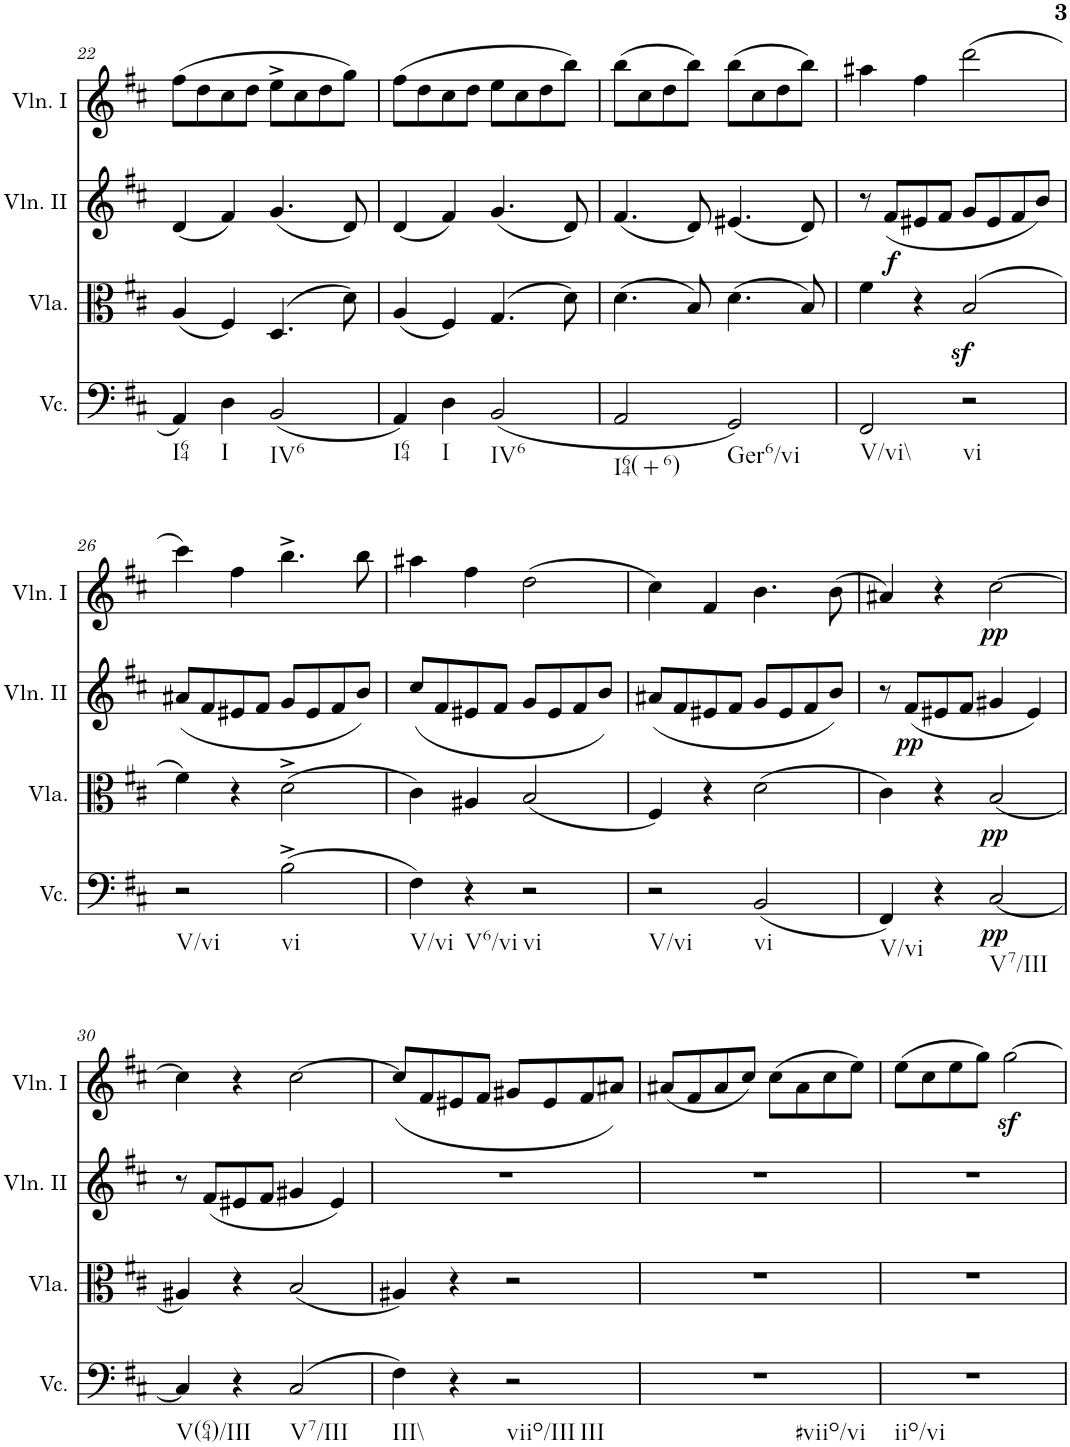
**kern	**dynam	**kern	**dynam	**kern	**dynam	**kern	**dynam
*part4	*part4	*part3	*part3	*part2	*part2	*part1	*part1
*staff4	*staff4	*staff3	*staff3	*staff2	*staff2	*staff1	*staff1
*I"Violoncello	*	*I"Viola	*	*I"Violino II	*	*I"Violino I	*
*I'Vc.	*	*I'Vla.	*	*I'Vln. II	*	*I'Vln. I	*
!!LO:PB:g=z
*clefF4	*	*clefC3	*	*clefG2	*	*clefG2	*
*k[f#c#]	*	*k[f#c#]	*	*k[f#c#]	*	*k[f#c#]	*
*M4/4	*	*M4/4	*	*M4/4	*	*M4/4	*
*met(c)	*	*met(c)	*	*met(c)	*	*met(c)	*
=22	=22	=22	=22	=22	=22	=22	=22
!LO:TX:b:t=I64	!	!	!	!	!	!	!
4AA/	.	(4A/	.	(4d/	.	(8ff#\L	.
.	.	.	.	.	.	8dd\	.
!LO:TX:b:t=I	!	!	!	!	!	!	!
4D\	.	4F#/)	.	4f#/)	.	8cc#\	.
.	.	.	.	.	.	8dd\J	.
!LO:TX:b:t=IV6	!	!	!	!	!	!	!
(2BB/	.	(4.D/	.	(4.g/	.	8ee^\L	.
.	.	.	.	.	.	8cc#\	.
.	.	.	.	.	.	8dd\	.
.	.	8d\)	.	8d/)	.	8gg\J)	.
=23	=23	=23	=23	=23	=23	=23	=23
!LO:TX:b:t=I64	!	!	!	!	!	!	!
4AA/)	.	(4A/	.	(4d/	.	(8ff#\L	.
.	.	.	.	.	.	8dd\	.
!LO:TX:b:t=I	!	!	!	!	!	!	!
4D\	.	4F#/)	.	4f#/)	.	8cc#\	.
.	.	.	.	.	.	8dd\J	.
!LO:TX:b:t=IV6	!	!	!	!	!	!	!
(2BB/	.	(4.G/	.	(4.g/	.	8ee\L	.
.	.	.	.	.	.	8cc#\	.
.	.	.	.	.	.	8dd\	.
.	.	8d\)	.	8d/)	.	8bb\J)	.
=24	=24	=24	=24	=24	=24	=24	=24
!LO:TX:b:t=I64(+6)	!	!	!	!	!	!	!
2AA/	.	(4.d\	.	(4.f#/	.	(8bb\L	.
.	.	.	.	.	.	8cc#\	.
.	.	.	.	.	.	8dd\	.
.	.	8B/)	.	8d/)	.	8bb\J)	.
!LO:TX:b:t=Ger6/vi	!	!	!	!	!	!	!
2GG/)	.	(4.d\	.	(4.e#X/	.	(8bb\L	.
.	.	.	.	.	.	8cc#\	.
.	.	.	.	.	.	8dd\	.
.	.	8B/)	.	8d/)	.	8bb\J)	.
=25	=25	=25	=25	=25	=25	=25	=25
!LO:TX:b:t=V/vi\\	!	!	!	!	!	!	!
2FF#/	.	4f#\	.	8r	.	4aa#X\	.
!	!	!	!	!	!LO:DY:b	!	!
.	.	.	.	(8f#/L	f	.	.
.	.	4r	.	8e#X/	.	4ff#\	.
.	.	.	.	8f#/J	.	.	.
!LO:TX:b:t=vi	!	!	!	!	!	!	!
2r	.	(2Bz</	.	8g/L	.	(2ddd\	.
.	.	.	.	8e#/	.	.	.
.	.	.	.	8f#/	.	.	.
.	.	.	.	8b/J)	.	.	.
!!LO:LB:g=z
=26	=26	=26	=26	=26	=26	=26	=26
!LO:TX:b:t=V/vi	!	!	!	!	!	!	!
2r	.	4f#\)	.	(8a#X/L	.	4ccc#\)	.
.	.	.	.	8f#/	.	.	.
.	.	4r	.	8e#X/	.	4ff#\	.
.	.	.	.	8f#/J	.	.	.
!LO:TX:b:t=vi	!	!	!	!	!	!	!
(2B^\	.	(2d^\	.	8g/L	.	4.bb^\	.
.	.	.	.	8e#/	.	.	.
.	.	.	.	8f#/	.	.	.
.	.	.	.	8b/J)	.	8bb\	.
=27	=27	=27	=27	=27	=27	=27	=27
!LO:TX:b:t=V/vi	!	!	!	!	!	!	!
4F#\)	.	4c#\)	.	(8cc#/L	.	4aa#X\	.
.	.	.	.	8f#/	.	.	.
!LO:TX:b:t=V6/vi	!	!	!	!	!	!	!
4r	.	4A#X/	.	8e#X/	.	4ff#\	.
.	.	.	.	8f#/J	.	.	.
!LO:TX:b:t=vi	!	!	!	!	!	!	!
2r	.	(2B/	.	8g/L	.	(2dd\	.
.	.	.	.	8e#/	.	.	.
.	.	.	.	8f#/	.	.	.
.	.	.	.	8b/J)	.	.	.
=28	=28	=28	=28	=28	=28	=28	=28
!LO:TX:b:t=V/vi	!	!	!	!	!	!	!
2r	.	4F#/)	.	(8a#X/L	.	4cc#\)	.
.	.	.	.	8f#/	.	.	.
.	.	4r	.	8e#X/	.	4f#/	.
.	.	.	.	8f#/J	.	.	.
!LO:TX:b:t=vi	!	!	!	!	!	!	!
(2BB/	.	(2d\	.	8g/L	.	4.b\	.
.	.	.	.	8e#/	.	.	.
.	.	.	.	8f#/	.	.	.
.	.	.	.	8b/J)	.	(8b\	.
=29	=29	=29	=29	=29	=29	=29	=29
!LO:TX:b:t=V/vi	!	!	!	!	!	!	!
4FF#/)	.	4c#\)	.	8r	.	4a#X/)	.
!	!	!	!	!	!LO:DY:b	!	!
.	.	.	.	(8f#/L	pp	.	.
4r	.	4r	.	8e#X/	.	4r	.
.	.	.	.	8f#/J	.	.	.
!LO:TX:b:t=V7/III	!	!	!	!	!	!	!
!	!LO:DY:b	!	!LO:DY:b	!	!	!	!LO:DY:b
[2C#/	pp	(2B/	pp	4g#X/	.	[2cc#\	pp
.	.	.	.	4e#/)	.	.	.
!!LO:LB:g=z
=30	=30	=30	=30	=30	=30	=30	=30
!LO:TX:b:t=V(64)/III	!	!	!	!	!	!	!
4C#/]	.	4A#X/)	.	8r	.	4cc#\]	.
.	.	.	.	(8f#/L	.	.	.
4r	.	4r	.	8e#X/	.	4r	.
.	.	.	.	8f#/J	.	.	.
!LO:TX:b:t=V7/III	!	!	!	!	!	!	!
(2C#/	.	(2B/	.	4g#X/	.	[2cc#\	.
.	.	.	.	4e#/)	.	.	.
=31	=31	=31	=31	=31	=31	=31	=31
!LO:TX:b:t=III\\	!	!	!	!	!	!	!
4F#\)	.	4A#X/)	.	1r	.	(8cc#/L]	.
.	.	.	.	.	.	8f#/	.
4r	.	4r	.	.	.	8e#X/	.
.	.	.	.	.	.	8f#/J	.
!LO:TX:b:t=viio/III	!	!	!	!	!	!	!
!LO:TX:b:t=III	!	!	!	!	!	!	!
2r	.	2r	.	.	.	8g#X/L	.
.	.	.	.	.	.	8e#/	.
.	.	.	.	.	.	8f#/	.
.	.	.	.	.	.	8a#X/J)	.
=32	=32	=32	=32	=32	=32	=32	=32
!LO:TX:b:t=#viio/vi	!	!	!	!	!	!	!
1r	.	1r	.	1r	.	(8a#X/L	.
.	.	.	.	.	.	8f#/	.
.	.	.	.	.	.	8a#/	.
.	.	.	.	.	.	8cc#/J)	.
.	.	.	.	.	.	(8cc#\L	.
.	.	.	.	.	.	8a#\	.
.	.	.	.	.	.	8cc#\	.
.	.	.	.	.	.	8ee\J)	.
=33	=33	=33	=33	=33	=33	=33	=33
!LO:TX:b:t=iio/vi	!	!	!	!	!	!	!
1r	.	1r	.	1r	.	(8ee\L	.
.	.	.	.	.	.	8cc#\	.
.	.	.	.	.	.	8ee\	.
.	.	.	.	.	.	8gg\J)	.
.	.	.	.	.	.	[2ggz<\	.
=	=	=	=	=	=	=	=
*-	*-	*-	*-	*-	*-	*-	*-
